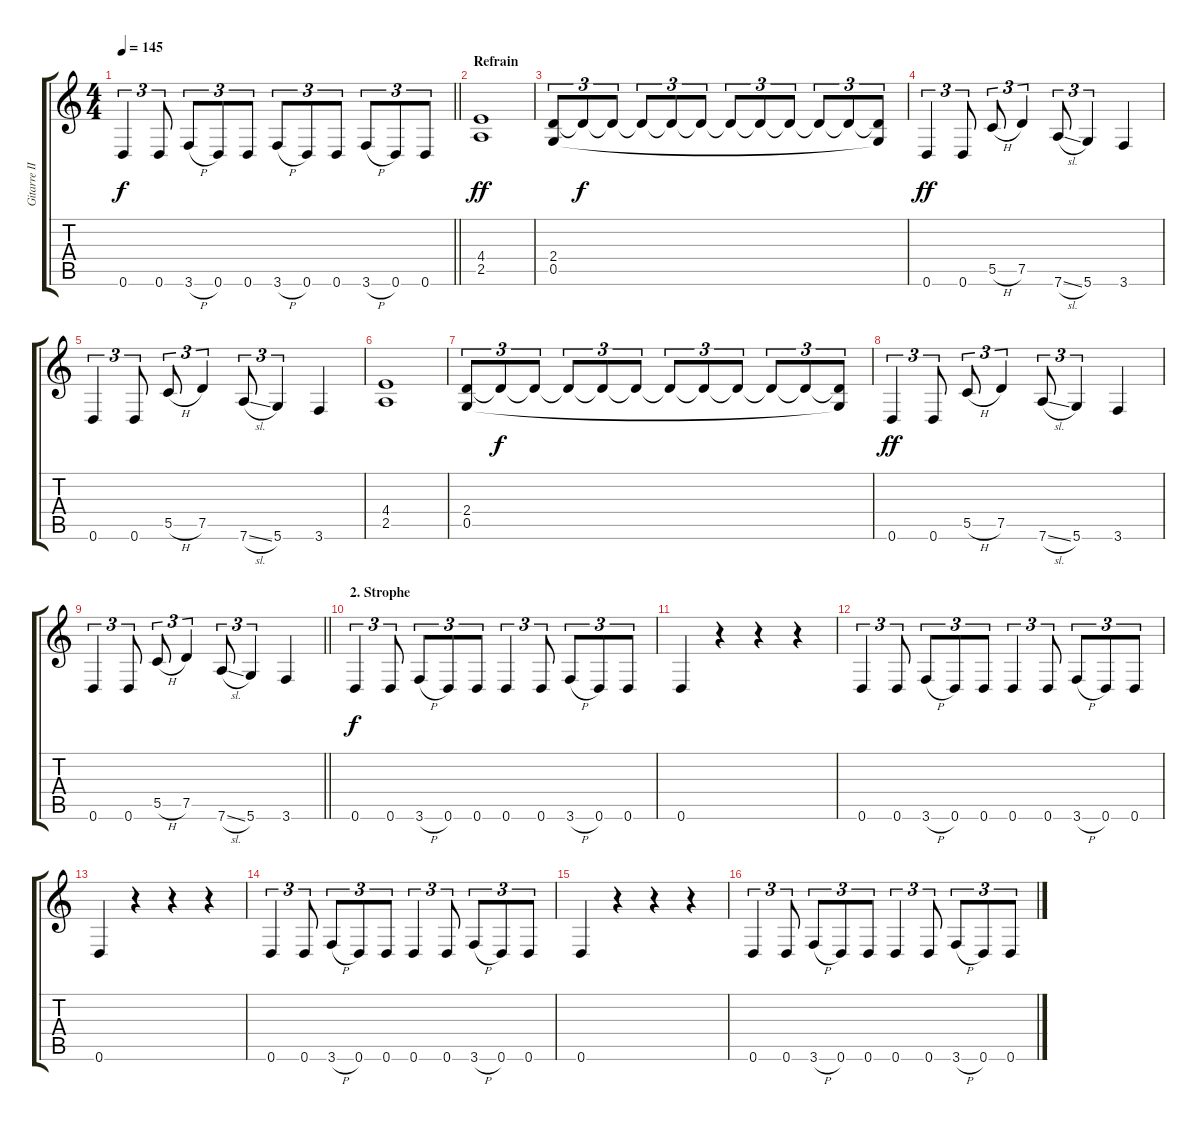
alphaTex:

\track ("Gitarre II" "Gitarre II") {instrument distortionguitar}
\staff {score tabs}
\tuning (D4 A3 F3 C3 G2 D2) {hide}
\ts (4 4)
\tempo 145
\clef g2
\barLineRight lightlight
\ks c
0.6.4{tu (3 2) dy f} 0.6.8{tu (3 2)} 3.6{h}.8{tu (3 2)} 0.6.8{tu (3 2)} 0.6.8{tu (3 2)} 3.6{h}.8{tu (3 2)} 0.6.8{tu (3 2)} 0.6.8{tu (3 2)} 3.6{h}.8{tu (3 2)} 0.6.8{tu (3 2)} 0.6.8{tu (3 2)} |
\section ("" "Refrain")
(4.4 2.5).1{dy ff} |
(2.4 0.5).8{tu (3 2)} 2.4{t}.8{tu (3 2) dy f} 2.4{t}.8{tu (3 2)} 2.4{t}.8{tu (3 2)} 2.4{t}.8{tu (3 2)} 2.4{t}.8{tu (3 2)} 2.4{t}.8{tu (3 2)} 2.4{t}.8{tu (3 2)} 2.4{t}.8{tu (3 2)} 2.4{t}.8{tu (3 2)} 2.4{t}.8{tu (3 2)} (2.4{t} 0.5{t}).8{tu (3 2)} |
0.6.4{tu (3 2) dy ff} 0.6.8{tu (3 2)} 5.5{h}.8{tu (3 2)} 7.5.4{tu (3 2)} 7.6{sl}.8{tu (3 2)} 5.6.4{tu (3 2)} 3.6.4 |
0.6.4{tu (3 2)} 0.6.8{tu (3 2)} 5.5{h}.8{tu (3 2)} 7.5.4{tu (3 2)} 7.6{sl}.8{tu (3 2)} 5.6.4{tu (3 2)} 3.6.4 |
(4.4 2.5).1 |
(2.4 0.5).8{tu (3 2)} 2.4{t}.8{tu (3 2) dy f} 2.4{t}.8{tu (3 2)} 2.4{t}.8{tu (3 2)} 2.4{t}.8{tu (3 2)} 2.4{t}.8{tu (3 2)} 2.4{t}.8{tu (3 2)} 2.4{t}.8{tu (3 2)} 2.4{t}.8{tu (3 2)} 2.4{t}.8{tu (3 2)} 2.4{t}.8{tu (3 2)} (2.4{t} 0.5{t}).8{tu (3 2)} |
0.6.4{tu (3 2) dy ff} 0.6.8{tu (3 2)} 5.5{h}.8{tu (3 2)} 7.5.4{tu (3 2)} 7.6{sl}.8{tu (3 2)} 5.6.4{tu (3 2)} 3.6.4 |
\barLineRight lightlight
0.6.4{tu (3 2)} 0.6.8{tu (3 2)} 5.5{h}.8{tu (3 2)} 7.5.4{tu (3 2)} 7.6{sl}.8{tu (3 2)} 5.6.4{tu (3 2)} 3.6.4 |
\section ("" "2. Strophe")
0.6.4{tu (3 2) dy f} 0.6.8{tu (3 2)} 3.6{h}.8{tu (3 2)} 0.6.8{tu (3 2)} 0.6.8{tu (3 2)} 0.6.4{tu (3 2)} 0.6.8{tu (3 2)} 3.6{h}.8{tu (3 2)} 0.6.8{tu (3 2)} 0.6.8{tu (3 2)} |
0.6.4 r.4 r.4 r.4 |
0.6.4{tu (3 2)} 0.6.8{tu (3 2)} 3.6{h}.8{tu (3 2)} 0.6.8{tu (3 2)} 0.6.8{tu (3 2)} 0.6.4{tu (3 2)} 0.6.8{tu (3 2)} 3.6{h}.8{tu (3 2)} 0.6.8{tu (3 2)} 0.6.8{tu (3 2)} |
0.6.4 r.4 r.4 r.4 |
0.6.4{tu (3 2)} 0.6.8{tu (3 2)} 3.6{h}.8{tu (3 2)} 0.6.8{tu (3 2)} 0.6.8{tu (3 2)} 0.6.4{tu (3 2)} 0.6.8{tu (3 2)} 3.6{h}.8{tu (3 2)} 0.6.8{tu (3 2)} 0.6.8{tu (3 2)} |
0.6.4 r.4 r.4 r.4 |
0.6.4{tu (3 2)} 0.6.8{tu (3 2)} 3.6{h}.8{tu (3 2)} 0.6.8{tu (3 2)} 0.6.8{tu (3 2)} 0.6.4{tu (3 2)} 0.6.8{tu (3 2)} 3.6{h}.8{tu (3 2)} 0.6.8{tu (3 2)} 0.6.8{tu (3 2)}
